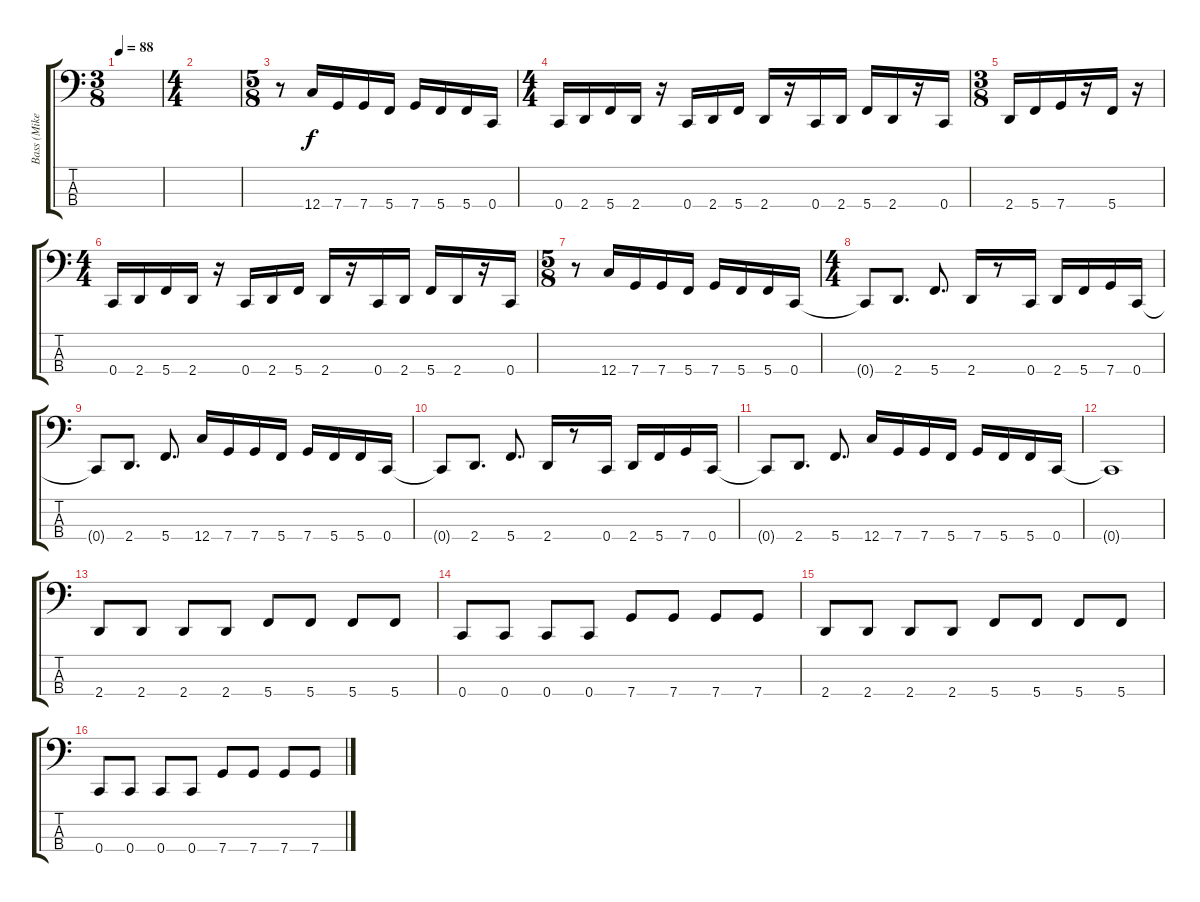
\track ("Bass (Mike)" "Bass (Mike") {instrument electricbassfinger}
\staff {score tabs}
\tuning (F2 C2 G1 C1) {hide}
\ts (3 8)
\tempo 88
\clef f4
\ks c
|
\ts (4 4)
|
\ts (5 8)
r.8 12.4.16 7.4.16 7.4.16 5.4.16 7.4.16 5.4.16 5.4.16 0.4.16 |
\ts (4 4)
0.4.16 2.4.16 5.4.16 2.4.16 r.16 0.4.16 2.4.16 5.4.16 2.4.16 r.16 0.4.16 2.4.16 5.4.16 2.4.16 r.16 0.4.16 |
\ts (3 8)
2.4.16 5.4.16 7.4.16 r.16 5.4.16 r.16 |
\ts (4 4)
0.4.16 2.4.16 5.4.16 2.4.16 r.16 0.4.16 2.4.16 5.4.16 2.4.16 r.16 0.4.16 2.4.16 5.4.16 2.4.16 r.16 0.4.16 |
\ts (5 8)
r.8 12.4.16 7.4.16 7.4.16 5.4.16 7.4.16 5.4.16 5.4.16 0.4.16 |
\ts (4 4)
0.4{t}.8 2.4.8{d} 5.4.8{d} 2.4.16 r.8 0.4.16 2.4.16 5.4.16 7.4.16 0.4.16 |
0.4{t}.8 2.4.8{d} 5.4.8{d} 12.4.16 7.4.16 7.4.16 5.4.16 7.4.16 5.4.16 5.4.16 0.4.16 |
0.4{t}.8 2.4.8{d} 5.4.8{d} 2.4.16 r.8 0.4.16 2.4.16 5.4.16 7.4.16 0.4.16 |
0.4{t}.8 2.4.8{d} 5.4.8{d} 12.4.16 7.4.16 7.4.16 5.4.16 7.4.16 5.4.16 5.4.16 0.4.16 |
0.4{t}.1 |
2.4.8 2.4.8 2.4.8 2.4.8 5.4.8 5.4.8 5.4.8 5.4.8 |
0.4.8 0.4.8 0.4.8 0.4.8 7.4.8 7.4.8 7.4.8 7.4.8 |
2.4.8 2.4.8 2.4.8 2.4.8 5.4.8 5.4.8 5.4.8 5.4.8 |
0.4.8 0.4.8 0.4.8 0.4.8 7.4.8 7.4.8 7.4.8 7.4.8
